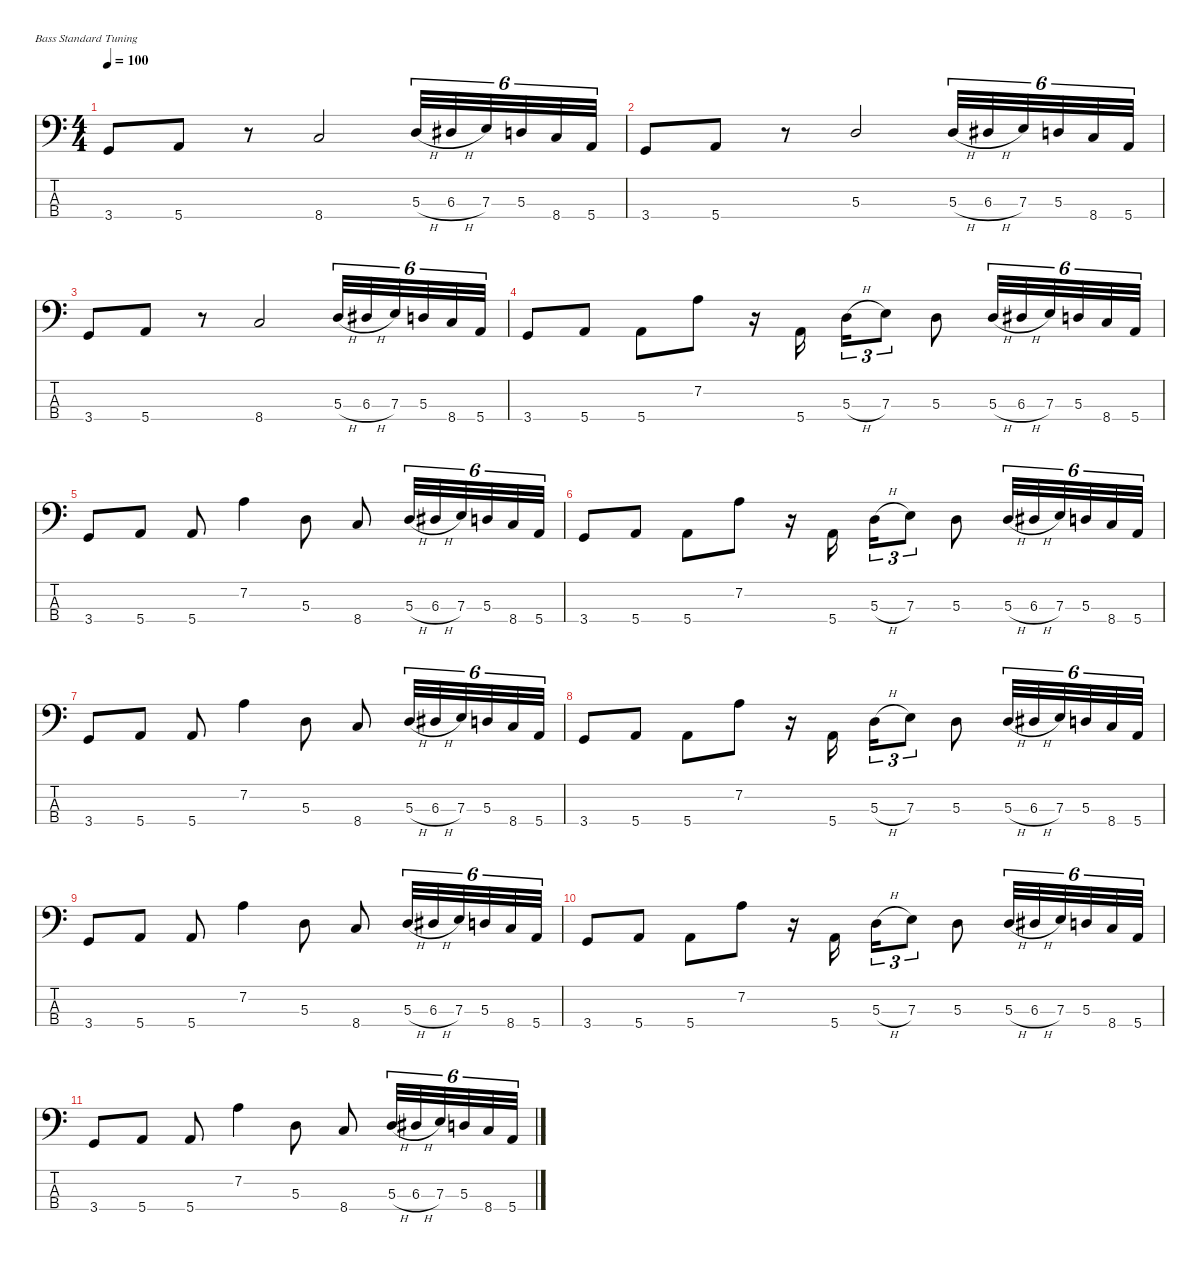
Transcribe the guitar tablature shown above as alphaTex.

\defaultSystemsLayout 4
\hideDynamics
\bracketExtendMode nobrackets
\singleTrackTrackNamePolicy hidden
\multiTrackTrackNamePolicy hidden
\firstSystemTrackNameMode fullname
\firstSystemTrackNameOrientation horizontal
\otherSystemsTrackNameOrientation horizontal
\track ("Bass" "el.bs.") {instrument electricbassfinger}
\staff {score tabs}
\tuning (G2 D2 A1 E1)
\ts (4 4)
\tempo 100
\clef f4
\ks c
3.4.8{dy mp beam Up} 5.4.8{beam Up} r.8{beam Up} 8.4.2{beam Up} 5.3{h}.32{tu (6 4) beam Up} 6.3{h acc #}.32{tu (6 4) beam Up} 7.3.32{tu (6 4) beam Up} 5.3.32{tu (6 4) beam Up} 8.4.32{tu (6 4) beam Up} 5.4.32{tu (6 4) beam Up} |
3.4.8{beam Up} 5.4.8{beam Up} r.8{beam Up} 5.3.2{beam Up} 5.3{h}.32{tu (6 4) beam Up} 6.3{h acc #}.32{tu (6 4) beam Up} 7.3.32{tu (6 4) beam Up} 5.3.32{tu (6 4) beam Up} 8.4.32{tu (6 4) beam Up} 5.4.32{tu (6 4) beam Up} |
3.4.8{beam Up} 5.4.8{beam Up} r.8{beam Up} 8.4.2{beam Up} 5.3{h}.32{tu (6 4) beam Up} 6.3{h acc #}.32{tu (6 4) beam Up} 7.3.32{tu (6 4) beam Up} 5.3.32{tu (6 4) beam Up} 8.4.32{tu (6 4) beam Up} 5.4.32{tu (6 4) beam Up} |
3.4.8{beam Up} 5.4.8{beam Up} 5.4.8{beam Down} 7.2.8{beam Down} r.16{beam Down} 5.4.16{beam Up} 5.3{h}.16{tu (3 2) beam Down} 7.3.8{tu (3 2) beam Down} 5.3.8{beam Down} 5.3{h}.32{tu (6 4) beam Up} 6.3{h acc #}.32{tu (6 4) beam Up} 7.3.32{tu (6 4) beam Up} 5.3.32{tu (6 4) beam Up} 8.4.32{tu (6 4) beam Up} 5.4.32{tu (6 4) beam Up} |
3.4.8{beam Up} 5.4.8{beam Up} 5.4.8{beam Up} 7.2.4{beam Down} 5.3.8{beam Down} 8.4.8{beam Up} 5.3{h}.32{tu (6 4) beam Up} 6.3{h acc #}.32{tu (6 4) beam Up} 7.3.32{tu (6 4) beam Up} 5.3.32{tu (6 4) beam Up} 8.4.32{tu (6 4) beam Up} 5.4.32{tu (6 4) beam Up} |
3.4.8{beam Up} 5.4.8{beam Up} 5.4.8{beam Down} 7.2.8{beam Down} r.16{beam Down} 5.4.16{beam Up} 5.3{h}.16{tu (3 2) beam Down} 7.3.8{tu (3 2) beam Down} 5.3.8{beam Down} 5.3{h}.32{tu (6 4) beam Up} 6.3{h acc #}.32{tu (6 4) beam Up} 7.3.32{tu (6 4) beam Up} 5.3.32{tu (6 4) beam Up} 8.4.32{tu (6 4) beam Up} 5.4.32{tu (6 4) beam Up} |
3.4.8{beam Up} 5.4.8{beam Up} 5.4.8{beam Up} 7.2.4{beam Down} 5.3.8{beam Down} 8.4.8{beam Up} 5.3{h}.32{tu (6 4) beam Up} 6.3{h acc #}.32{tu (6 4) beam Up} 7.3.32{tu (6 4) beam Up} 5.3.32{tu (6 4) beam Up} 8.4.32{tu (6 4) beam Up} 5.4.32{tu (6 4) beam Up} |
3.4.8{beam Up} 5.4.8{beam Up} 5.4.8{beam Down} 7.2.8{beam Down} r.16{beam Down} 5.4.16{beam Up} 5.3{h}.16{tu (3 2) beam Down} 7.3.8{tu (3 2) beam Down} 5.3.8{beam Down} 5.3{h}.32{tu (6 4) beam Up} 6.3{h acc #}.32{tu (6 4) beam Up} 7.3.32{tu (6 4) beam Up} 5.3.32{tu (6 4) beam Up} 8.4.32{tu (6 4) beam Up} 5.4.32{tu (6 4) beam Up} |
3.4.8{beam Up} 5.4.8{beam Up} 5.4.8{beam Up} 7.2.4{beam Down} 5.3.8{beam Down} 8.4.8{beam Up} 5.3{h}.32{tu (6 4) beam Up} 6.3{h acc #}.32{tu (6 4) beam Up} 7.3.32{tu (6 4) beam Up} 5.3.32{tu (6 4) beam Up} 8.4.32{tu (6 4) beam Up} 5.4.32{tu (6 4) beam Up} |
3.4.8{beam Up} 5.4.8{beam Up} 5.4.8{beam Down} 7.2.8{beam Down} r.16{beam Down} 5.4.16{beam Up} 5.3{h}.16{tu (3 2) beam Down} 7.3.8{tu (3 2) beam Down} 5.3.8{beam Down} 5.3{h}.32{tu (6 4) beam Up} 6.3{h acc #}.32{tu (6 4) beam Up} 7.3.32{tu (6 4) beam Up} 5.3.32{tu (6 4) beam Up} 8.4.32{tu (6 4) beam Up} 5.4.32{tu (6 4) beam Up} |
3.4.8{beam Up} 5.4.8{beam Up} 5.4.8{beam Up} 7.2.4{beam Down} 5.3.8{beam Down} 8.4.8{beam Up} 5.3{h}.32{tu (6 4) beam Up} 6.3{h acc #}.32{tu (6 4) beam Up} 7.3.32{tu (6 4) beam Up} 5.3.32{tu (6 4) beam Up} 8.4.32{tu (6 4) beam Up} 5.4.32{tu (6 4) beam Up}
